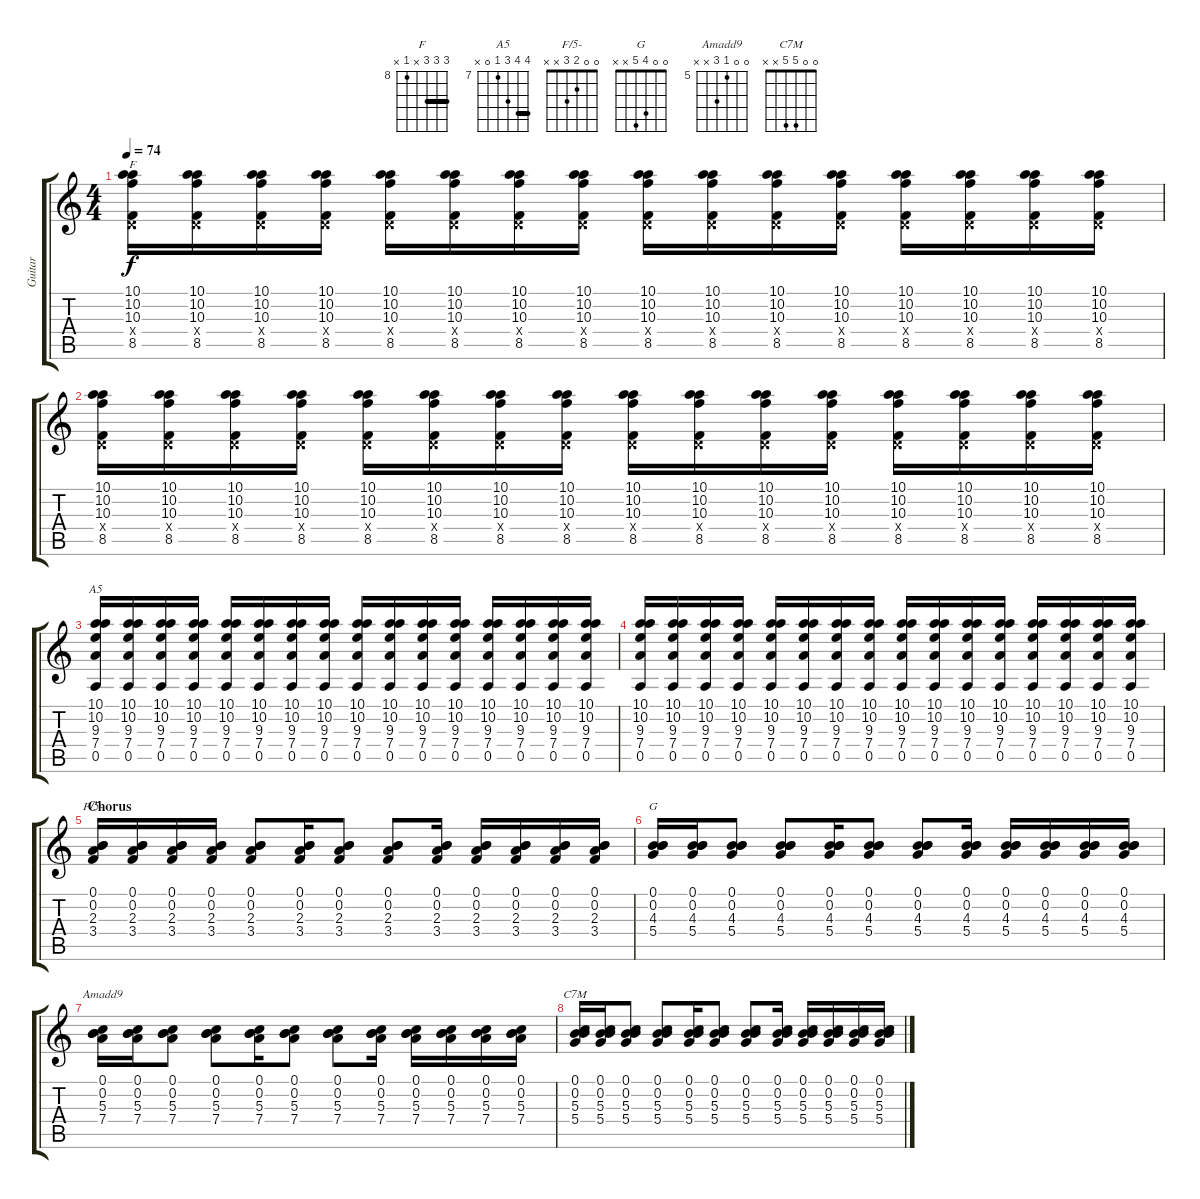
\track ("Guitar" "Guitar") {instrument electricguitarjazz}
\staff {score tabs}
\tuning (B3 B3 G3 D3 A2 E2) {hide}
\chord ("F" 10 10 10 x 8 x) {firstfret 8 barre 10}
\chord ("A5" 10 10 9 7 0 x) {firstfret 7 barre 10}
\chord ("F/5-" 0 0 2 3 x x)
\chord ("G" 0 0 4 5 x x)
\chord ("Amadd9" 0 0 5 7 x x) {firstfret 5}
\chord ("C7M" 0 0 5 5 x x)
\ts (4 4)
\tempo 74
\clef g2
\ks c
(10.1 10.2 10.3 0.4{x} 8.5).16{ch "F" dy f} (10.1 10.2 10.3 0.4{x} 8.5).16 (10.1 10.2 10.3 0.4{x} 8.5).16 (10.1 10.2 10.3 0.4{x} 8.5).16 (10.1 10.2 10.3 0.4{x} 8.5).16 (10.1 10.2 10.3 0.4{x} 8.5).16 (10.1 10.2 10.3 0.4{x} 8.5).16 (10.1 10.2 10.3 0.4{x} 8.5).16 (10.1 10.2 10.3 0.4{x} 8.5).16 (10.1 10.2 10.3 0.4{x} 8.5).16 (10.1 10.2 10.3 0.4{x} 8.5).16 (10.1 10.2 10.3 0.4{x} 8.5).16 (10.1 10.2 10.3 0.4{x} 8.5).16 (10.1 10.2 10.3 0.4{x} 8.5).16 (10.1 10.2 10.3 0.4{x} 8.5).16 (10.1 10.2 10.3 0.4{x} 8.5).16 |
(10.1 10.2 10.3 0.4{x} 8.5).16 (10.1 10.2 10.3 0.4{x} 8.5).16 (10.1 10.2 10.3 0.4{x} 8.5).16 (10.1 10.2 10.3 0.4{x} 8.5).16 (10.1 10.2 10.3 0.4{x} 8.5).16 (10.1 10.2 10.3 0.4{x} 8.5).16 (10.1 10.2 10.3 0.4{x} 8.5).16 (10.1 10.2 10.3 0.4{x} 8.5).16 (10.1 10.2 10.3 0.4{x} 8.5).16 (10.1 10.2 10.3 0.4{x} 8.5).16 (10.1 10.2 10.3 0.4{x} 8.5).16 (10.1 10.2 10.3 0.4{x} 8.5).16 (10.1 10.2 10.3 0.4{x} 8.5).16 (10.1 10.2 10.3 0.4{x} 8.5).16 (10.1 10.2 10.3 0.4{x} 8.5).16 (10.1 10.2 10.3 0.4{x} 8.5).16 |
(10.1 10.2 9.3 7.4 0.5).16{ch "A5"} (10.1 10.2 9.3 7.4 0.5).16 (10.1 10.2 9.3 7.4 0.5).16 (10.1 10.2 9.3 7.4 0.5).16 (10.1 10.2 9.3 7.4 0.5).16 (10.1 10.2 9.3 7.4 0.5).16 (10.1 10.2 9.3 7.4 0.5).16 (10.1 10.2 9.3 7.4 0.5).16 (10.1 10.2 9.3 7.4 0.5).16 (10.1 10.2 9.3 7.4 0.5).16 (10.1 10.2 9.3 7.4 0.5).16 (10.1 10.2 9.3 7.4 0.5).16 (10.1 10.2 9.3 7.4 0.5).16 (10.1 10.2 9.3 7.4 0.5).16 (10.1 10.2 9.3 7.4 0.5).16 (10.1 10.2 9.3 7.4 0.5).16 |
(10.1 10.2 9.3 7.4 0.5).16 (10.1 10.2 9.3 7.4 0.5).16 (10.1 10.2 9.3 7.4 0.5).16 (10.1 10.2 9.3 7.4 0.5).16 (10.1 10.2 9.3 7.4 0.5).16 (10.1 10.2 9.3 7.4 0.5).16 (10.1 10.2 9.3 7.4 0.5).16 (10.1 10.2 9.3 7.4 0.5).16 (10.1 10.2 9.3 7.4 0.5).16 (10.1 10.2 9.3 7.4 0.5).16 (10.1 10.2 9.3 7.4 0.5).16 (10.1 10.2 9.3 7.4 0.5).16 (10.1 10.2 9.3 7.4 0.5).16 (10.1 10.2 9.3 7.4 0.5).16 (10.1 10.2 9.3 7.4 0.5).16 (10.1 10.2 9.3 7.4 0.5).16 |
\section ("" "Chorus")
(0.1 0.2 2.3 3.4).16{ch "F/5-"} (0.1 0.2 2.3 3.4).16 (0.1 0.2 2.3 3.4).16 (0.1 0.2 2.3 3.4).16 (0.1 0.2 2.3 3.4).8 (0.1 0.2 2.3 3.4).16 (0.1 0.2 2.3 3.4).8 (0.1 0.2 2.3 3.4).8 (0.1 0.2 2.3 3.4).16 (0.1 0.2 2.3 3.4).16 (0.1 0.2 2.3 3.4).16 (0.1 0.2 2.3 3.4).16 (0.1 0.2 2.3 3.4).16 |
(0.1 0.2 4.3 5.4).16{ch "G"} (0.1 0.2 4.3 5.4).16 (0.1 0.2 4.3 5.4).8 (0.1 0.2 4.3 5.4).8 (0.1 0.2 4.3 5.4).16 (0.1 0.2 4.3 5.4).8 (0.1 0.2 4.3 5.4).8 (0.1 0.2 4.3 5.4).16 (0.1 0.2 4.3 5.4).16 (0.1 0.2 4.3 5.4).16 (0.1 0.2 4.3 5.4).16 (0.1 0.2 4.3 5.4).16 |
(0.1 0.2 5.3 7.4).16{ch "Amadd9"} (0.1 0.2 5.3 7.4).16 (0.1 0.2 5.3 7.4).8 (0.1 0.2 5.3 7.4).8 (0.1 0.2 5.3 7.4).16 (0.1 0.2 5.3 7.4).8 (0.1 0.2 5.3 7.4).8 (0.1 0.2 5.3 7.4).16 (0.1 0.2 5.3 7.4).16 (0.1 0.2 5.3 7.4).16 (0.1 0.2 5.3 7.4).16 (0.1 0.2 5.3 7.4).16 |
(0.1 0.2 5.3 5.4).16{ch "C7M"} (0.1 0.2 5.3 5.4).16 (0.1 0.2 5.3 5.4).8 (0.1 0.2 5.3 5.4).8 (0.1 0.2 5.3 5.4).16 (0.1 0.2 5.3 5.4).8 (0.1 0.2 5.3 5.4).8 (0.1 0.2 5.3 5.4).16 (0.1 0.2 5.3 5.4).16 (0.1 0.2 5.3 5.4).16 (0.1 0.2 5.3 5.4).16 (0.1 0.2 5.3 5.4).16
